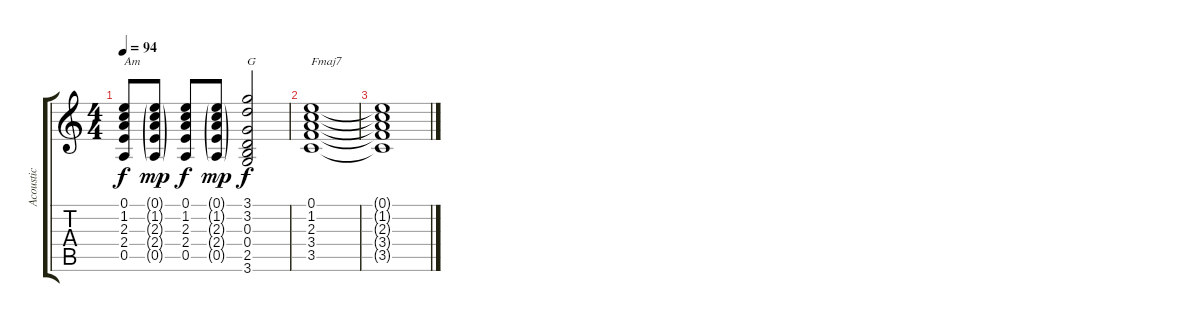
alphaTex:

\track ("Acoustic" "Acoustic") {instrument acousticguitarsteel}
\staff {score tabs}
\tuning (E4 B3 G3 D3 A2 E2) {hide}
\ts (4 4)
\tempo 94
\clef g2
\ks c
(0.1 1.2 2.3 2.4 0.5).8{txt "Am" dy f} (0.1{g} 1.2{g} 2.3{g} 2.4{g} 0.5{g}).8{dy mp} (0.1 1.2 2.3 2.4 0.5).8{dy f} (0.1{g} 1.2{g} 2.3{g} 2.4{g} 0.5{g}).8{dy mp} (3.1 3.2 0.3 0.4 2.5 3.6).2{txt "G" dy f} |
(0.1 1.2 2.3 3.4 3.5).1{txt "Fmaj7"} |
(0.1{t} 1.2{t} 2.3{t} 3.4{t} 3.5{t}).1
